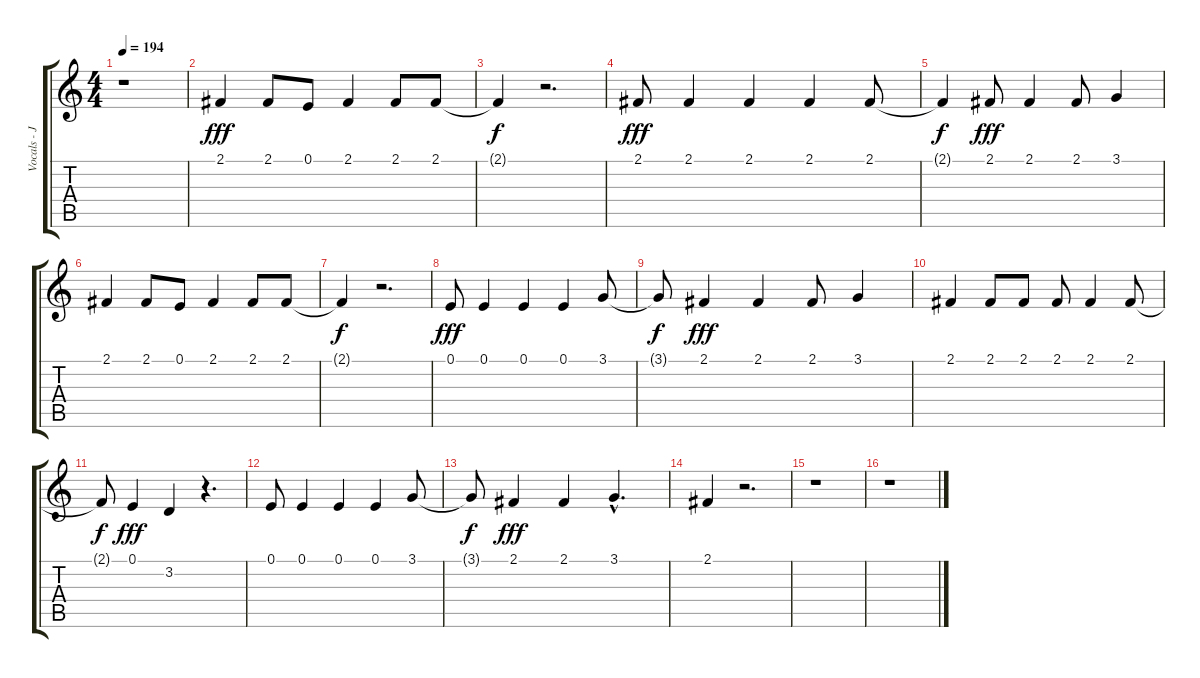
\track ("Vocals - James" "Vocals - J") {instrument lead6voice}
\staff {score tabs}
\tuning (E4 B3 G3 D3 A2 E2) {hide}
\ts (4 4)
\tempo 194
\clef g2
\ks c
r.1{dy f} |
2.1.4{dy fff} 2.1.8 0.1.8 2.1.4 2.1.8 2.1.8 |
2.1{t}.4{dy f} r.2{d} |
2.1.8{dy fff} 2.1.4 2.1.4 2.1.4 2.1.8 |
2.1{t}.4{dy f} 2.1.8{dy fff} 2.1.4 2.1.8 3.1.4 |
2.1.4 2.1.8 0.1.8 2.1.4 2.1.8 2.1.8 |
2.1{t}.4{dy f} r.2{d} |
0.1.8{dy fff} 0.1.4 0.1.4 0.1.4 3.1.8 |
3.1{t}.8{dy f} 2.1.4{dy fff} 2.1.4 2.1.8 3.1.4 |
2.1.4 2.1.8 2.1.8 2.1.8 2.1.4 2.1.8 |
2.1{t}.8{dy f} 0.1.4{dy fff} 3.2.4 r.4{d} |
0.1.8 0.1.4 0.1.4 0.1.4 3.1.8 |
3.1{t}.8{dy f} 2.1.4{dy fff} 2.1.4 3.1{hac}.4{d} |
2.1.4 r.2{d} |
r.1 |
r.1
